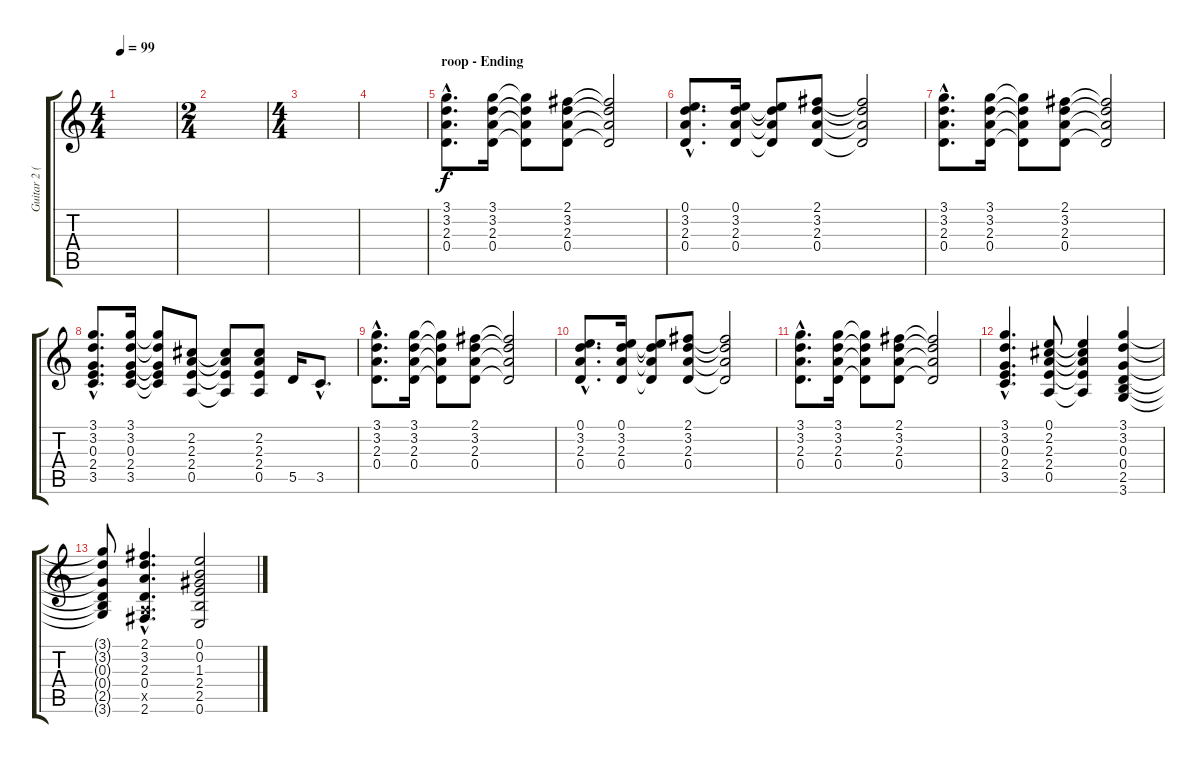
\track ("Guitar 2 (Stroke)" "Guitar 2 (") {instrument distortionguitar}
\staff {score tabs}
\tuning (E4 B3 G3 D3 A2 E2) {hide}
\ts (4 4)
\tempo 99
\clef g2
\ks c
|
\ts (2 4)
|
\ts (4 4)
|
|
\section ("" "roop - Ending")
(3.1{hac} 3.2{hac} 2.3{hac} 0.4{hac}).8{d} (3.1 3.2 2.3 0.4).16 (3.1{t} 3.2{t} 2.3{t} 0.4{t}).8 (2.1 3.2 2.3 0.4).8 (2.1{t} 3.2{t} 2.3{t} 0.4{t}).2 |
(0.1{hac} 3.2{hac} 2.3{hac} 0.4{hac}).8{d} (0.1 3.2 2.3 0.4).16 (0.1{t} 3.2{t} 2.3{t} 0.4{t}).8 (2.1 3.2 2.3 0.4).8 (2.1{t} 3.2{t} 2.3{t} 0.4{t}).2 |
(3.1{hac} 3.2{hac} 2.3{hac} 0.4{hac}).8{d} (3.1 3.2 2.3 0.4).16 (3.1{t} 3.2{t} 2.3{t} 0.4{t}).8 (2.1 3.2 2.3 0.4).8 (2.1{t} 3.2{t} 2.3{t} 0.4{t}).2 |
(3.1{hac} 3.2{hac} 0.3{hac} 2.4{hac} 3.5{hac}).8{d} (3.1 3.2 0.3 2.4 3.5).16 (3.1{t} 3.2{t} 0.3{t} 2.4{t} 3.5{t}).8 (2.2 2.3 2.4 0.5).8 (2.2{t} 2.3{t} 2.4{t} 0.5{t}).8 (2.2 2.3 2.4 0.5).8 5.5.16 3.5{hac}.8{d} |
(3.1{hac} 3.2{hac} 2.3{hac} 0.4{hac}).8{d} (3.1 3.2 2.3 0.4).16 (3.1{t} 3.2{t} 2.3{t} 0.4{t}).8 (2.1 3.2 2.3 0.4).8 (2.1{t} 3.2{t} 2.3{t} 0.4{t}).2 |
(0.1{hac} 3.2{hac} 2.3{hac} 0.4{hac}).8{d} (0.1 3.2 2.3 0.4).16 (0.1{t} 3.2{t} 2.3{t} 0.4{t}).8 (2.1 3.2 2.3 0.4).8 (2.1{t} 3.2{t} 2.3{t} 0.4{t}).2 |
(3.1{hac} 3.2{hac} 2.3{hac} 0.4{hac}).8{d} (3.1 3.2 2.3 0.4).16 (3.1{t} 3.2{t} 2.3{t} 0.4{t}).8 (2.1 3.2 2.3 0.4).8 (2.1{t} 3.2{t} 2.3{t} 0.4{t}).2 |
(3.1{hac} 3.2{hac} 0.3{hac} 2.4{hac} 3.5{hac}).4{d} (0.1 2.2 2.3 2.4 0.5).8 (0.1{t} 2.2{t} 2.3{t} 2.4{t} 0.5{t}).4 (3.1 3.2 0.3 0.4 2.5 3.6).4 |
(3.1{t} 3.2{t} 0.3{t} 0.4{t} 2.5{t} 3.6{t}).8 (2.1{hac} 3.2{hac} 2.3{hac} 0.4{hac} 0.5{hac x} 2.6{hac}).4{d} (0.1 0.2 1.3 2.4 2.5 0.6).2
